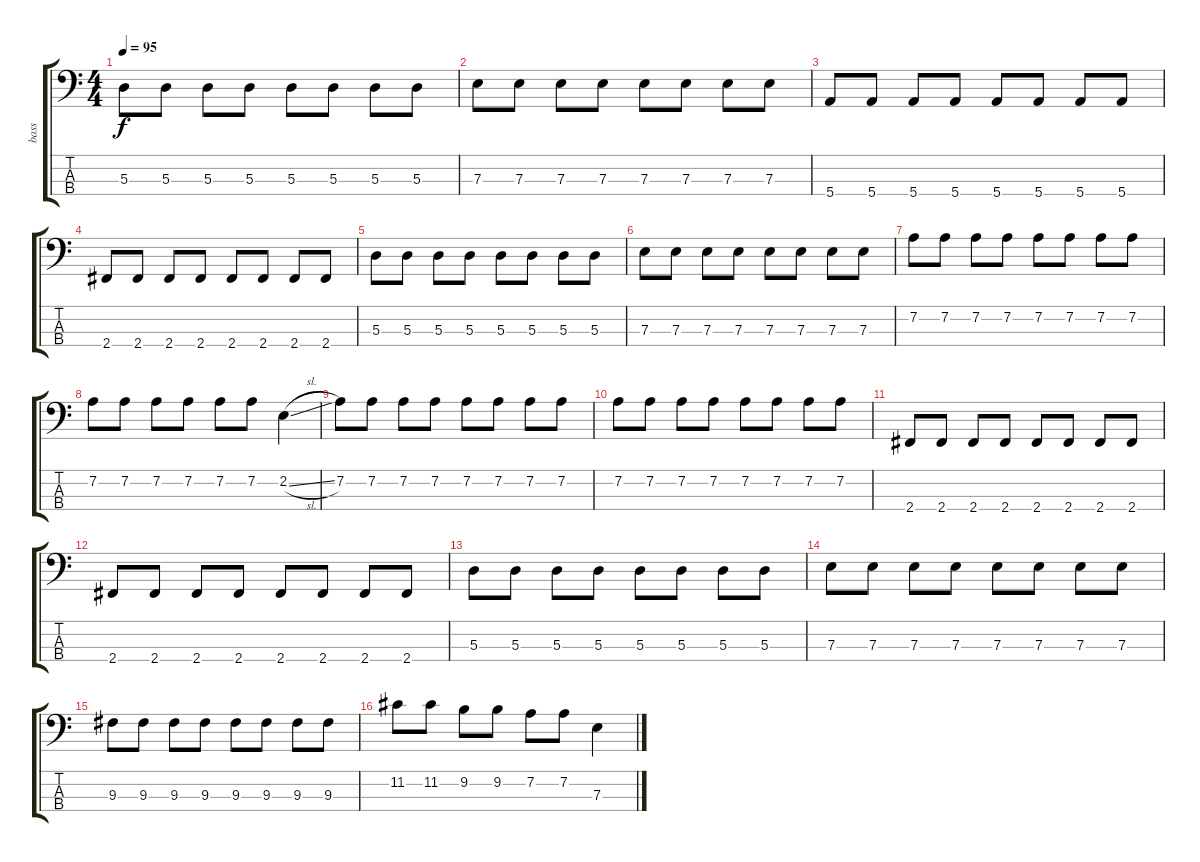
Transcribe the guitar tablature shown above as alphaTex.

\track ("bass" "bass") {instrument electricbassfinger}
\staff {score tabs}
\tuning (G2 D2 A1 E1) {hide}
\ts (4 4)
\tempo 95
\clef f4
\ks c
5.3.8{dy f} 5.3.8 5.3.8 5.3.8 5.3.8 5.3.8 5.3.8 5.3.8 |
7.3.8 7.3.8 7.3.8 7.3.8 7.3.8 7.3.8 7.3.8 7.3.8 |
5.4.8 5.4.8 5.4.8 5.4.8 5.4.8 5.4.8 5.4.8 5.4.8 |
2.4.8 2.4.8 2.4.8 2.4.8 2.4.8 2.4.8 2.4.8 2.4.8 |
5.3.8 5.3.8 5.3.8 5.3.8 5.3.8 5.3.8 5.3.8 5.3.8 |
7.3.8 7.3.8 7.3.8 7.3.8 7.3.8 7.3.8 7.3.8 7.3.8 |
7.2.8 7.2.8 7.2.8 7.2.8 7.2.8 7.2.8 7.2.8 7.2.8 |
7.2.8 7.2.8 7.2.8 7.2.8 7.2.8 7.2.8 2.2{sl}.4 |
7.2.8 7.2.8 7.2.8 7.2.8 7.2.8 7.2.8 7.2.8 7.2.8 |
7.2.8 7.2.8 7.2.8 7.2.8 7.2.8 7.2.8 7.2.8 7.2.8 |
2.4.8 2.4.8 2.4.8 2.4.8 2.4.8 2.4.8 2.4.8 2.4.8 |
2.4.8 2.4.8 2.4.8 2.4.8 2.4.8 2.4.8 2.4.8 2.4.8 |
5.3.8 5.3.8 5.3.8 5.3.8 5.3.8 5.3.8 5.3.8 5.3.8 |
7.3.8 7.3.8 7.3.8 7.3.8 7.3.8 7.3.8 7.3.8 7.3.8 |
9.3.8 9.3.8 9.3.8 9.3.8 9.3.8 9.3.8 9.3.8 9.3.8 |
11.2.8 11.2.8 9.2.8 9.2.8 7.2.8 7.2.8 7.3{sl}.4
